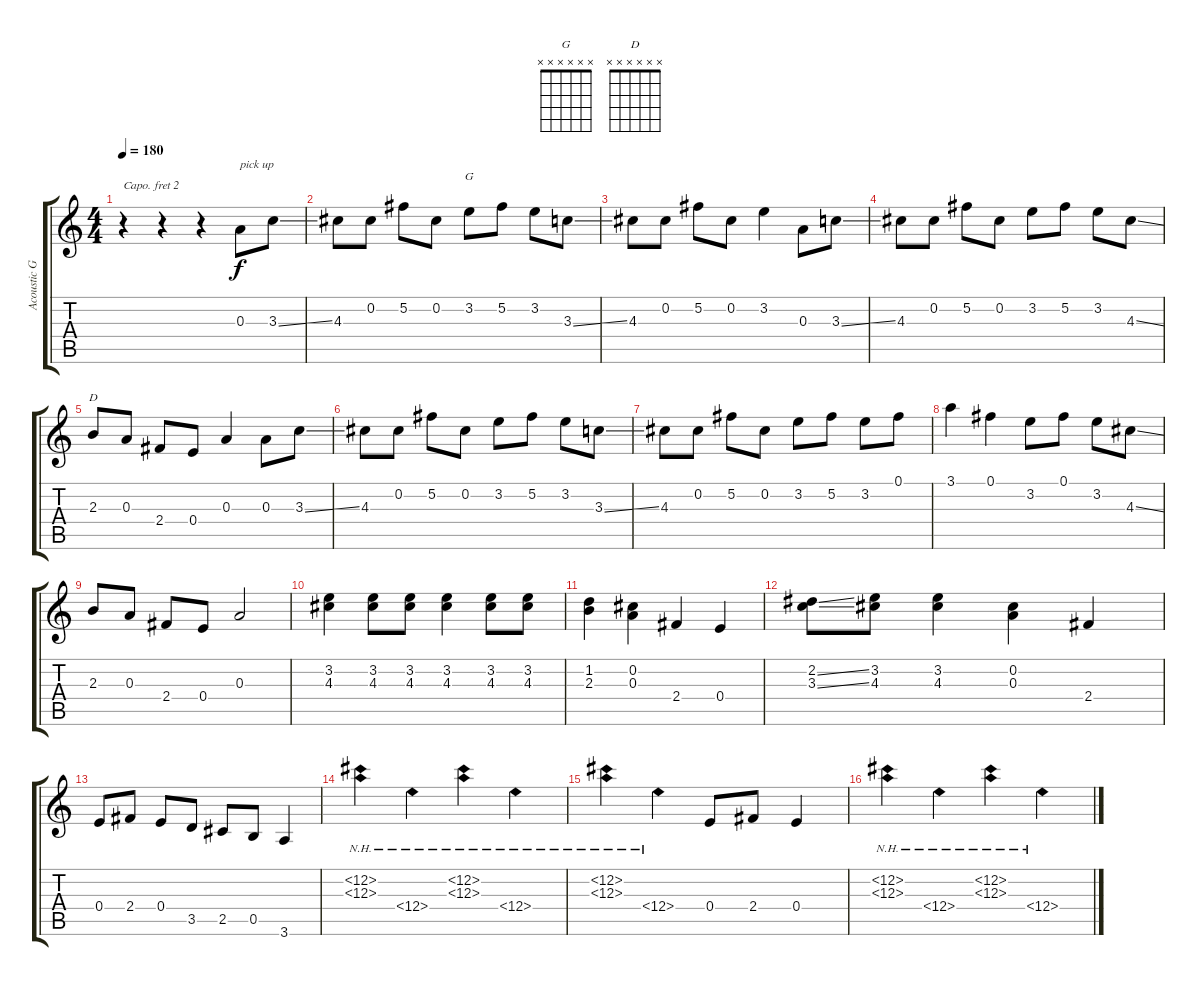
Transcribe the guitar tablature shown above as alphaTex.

\track ("Acoustic Guitar" "Acoustic G") {instrument acousticguitarsteel}
\staff {score tabs}
\capo 2
\tuning (E4 B3 G3 D3 A2 E2) {hide}
\chord ("G" x x x x x x) {firstfret 0}
\chord ("D" x x x x x x) {firstfret 0}
\ts (4 4)
\tempo 180
\clef g2
\ks c
r.4{dy f instrument acousticguitarsteel} r.4 r.4 0.3.8{txt "pick up "} 3.3{ss}.8 |
4.3.8 0.2.8 5.2.8 0.2.8 3.2.8{ch "G"} 5.2.8 3.2.8 3.3{ss}.8 |
4.3.8 0.2.8 5.2.8 0.2.8 3.2.4 0.3.8 3.3{ss}.8 |
4.3.8 0.2.8 5.2.8 0.2.8 3.2.8 5.2.8 3.2.8 4.3{ss}.8 |
2.3.8{ch "D"} 0.3.8 2.4.8 0.4.8 0.3.4 0.3.8 3.3{ss}.8 |
4.3.8 0.2.8 5.2.8 0.2.8 3.2.8 5.2.8 3.2.8 3.3{ss}.8 |
4.3.8 0.2.8 5.2.8 0.2.8 3.2.8 5.2.8 3.2.8 0.1.8 |
3.1.4 0.1.4 3.2.8 0.1.8 3.2.8 4.3{ss}.8 |
2.3.8 0.3.8 2.4.8 0.4.8 0.3.2 |
(3.2 4.3).4 (3.2 4.3).8 (3.2 4.3).8 (3.2 4.3).4 (3.2 4.3).8 (3.2 4.3).8 |
(1.2 2.3).4 (0.2 0.3).4 2.4.4 0.4.4 |
(2.2{ss} 3.3{ss}).8 (3.2 4.3).8 (3.2 4.3).4 (0.2 0.3).4 2.4.4 |
0.4.8 2.4.8 0.4.8 3.5.8 2.5.8 0.5.8 3.6.4 |
(12.2{nh} 12.3{nh}).4 12.4{nh}.4 (12.2{nh} 12.3{nh}).4 12.4{nh}.4 |
(12.2{nh} 12.3{nh}).4 12.4{nh}.4 0.4.8 2.4.8 0.4.4 |
(12.2{nh} 12.3{nh}).4 12.4{nh}.4 (12.2{nh} 12.3{nh}).4 12.4{nh}.4
